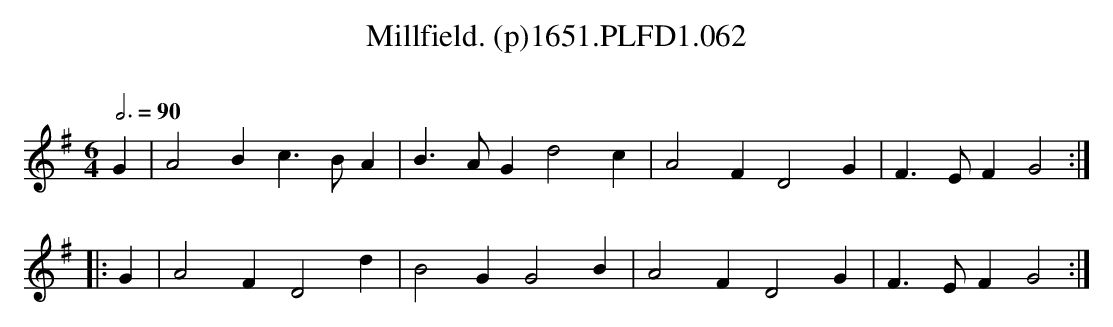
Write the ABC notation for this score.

X:1
T:Millfield. (p)1651.PLFD1.062
M:6/4
L:1/4
Q:3/4=90
O:
K:G
G| A2B c>BA|B>AG d2 c|A2F D2 G|F>EF G2:|
|:G| A2 F D2 d |B2 G G2 B|A2 F D2 G|F>EF G2:|
